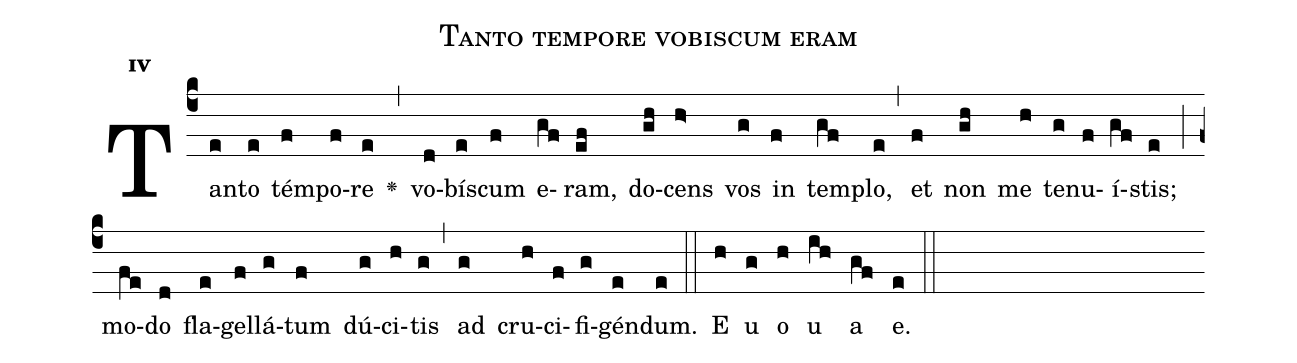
name:Tanto tempore vobiscum eram;
office-part:Antiphona;
mode:4;
%%
initial-style: 1;
name: Tanto tempore vobiscum eram
book: Antiphonae & Responsoria/Tomus II, p. 105;
occasion: Hebdomada Sancta Dominica in Palmis;
office-part: Vesperae I Ant 1;
user-notes: ;
commentary: ;
annotation: 4e;
centering-scheme: english;
fontsize: 12;
font: OFLSortsMillGoudy;
height: 11;
width: 4.5;
%%
(c4)Tan(e)to(e) tém(f)po(f)re(e) <v>\greheightstar</v>(,) vo(d)bí(e)scum(f) e(gf)ram,(ef) do(gh)cens(h>) vos(g) in(f) tem(gf)plo,(e) (,) et(f) non(gh) me(h) te(g)nu(f)í(gf)stis;(e) (;) mo(fe)do(d) fla(e)gel(f)lá(g)tum(f) dú(g)ci(h)tis(g) (,) ad(g) cru(h)ci(f)fi(g)gén(e)dum.(e) (::)
E(h) u(g) o(h) u(ih) a(gf) e.(e) (::)
